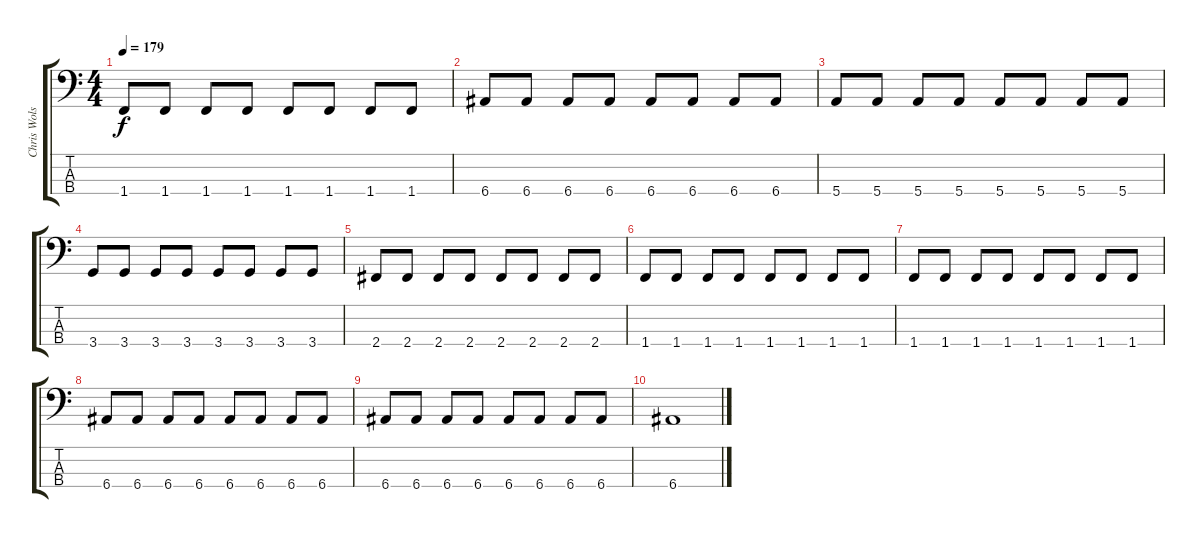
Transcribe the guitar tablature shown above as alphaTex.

\track ("Chris Wolstenholme" "Chris Wols") {instrument electricbassfinger}
\staff {score tabs}
\tuning (G2 D2 A1 E1) {hide}
\ts (4 4)
\tempo 179
\clef f4
\ks c
1.4.8{dy f} 1.4.8 1.4.8 1.4.8 1.4.8 1.4.8 1.4.8 1.4.8 |
6.4.8 6.4.8 6.4.8 6.4.8 6.4.8 6.4.8 6.4.8 6.4.8 |
5.4.8 5.4.8 5.4.8 5.4.8 5.4.8 5.4.8 5.4.8 5.4.8 |
3.4.8 3.4.8 3.4.8 3.4.8 3.4.8 3.4.8 3.4.8 3.4.8 |
2.4.8 2.4.8 2.4.8 2.4.8 2.4.8 2.4.8 2.4.8 2.4.8 |
1.4.8 1.4.8 1.4.8 1.4.8 1.4.8 1.4.8 1.4.8 1.4.8 |
1.4.8 1.4.8 1.4.8 1.4.8 1.4.8 1.4.8 1.4.8 1.4.8 |
6.4.8 6.4.8 6.4.8 6.4.8 6.4.8 6.4.8 6.4.8 6.4.8 |
6.4.8 6.4.8 6.4.8 6.4.8 6.4.8 6.4.8 6.4.8 6.4.8 |
6.4.1
